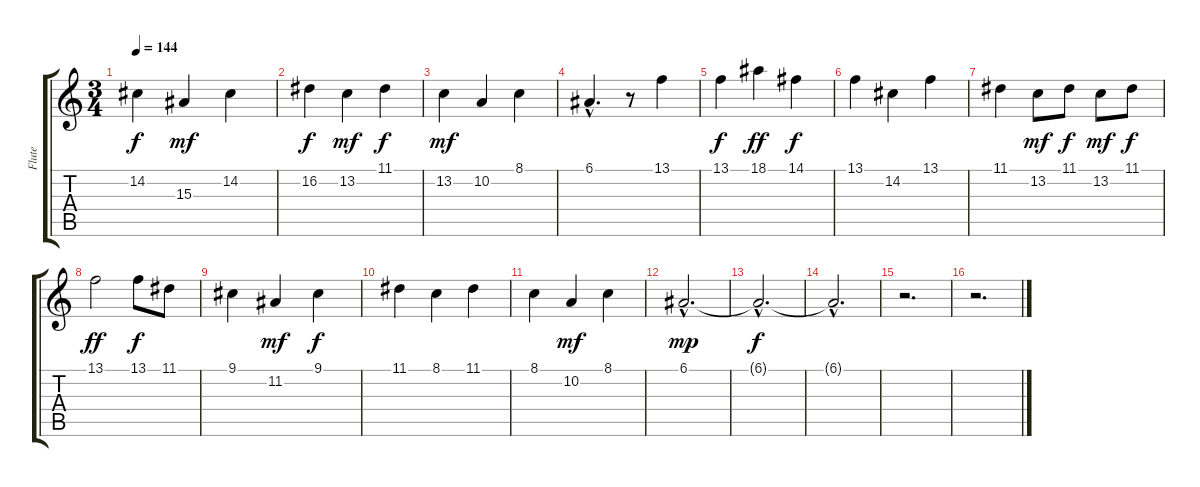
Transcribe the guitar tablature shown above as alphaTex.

\track ("Flute" "Flute") {instrument flute}
\staff {score tabs}
\tuning (E4 B3 G3 D3 A2 E2) {hide}
\ts (3 4)
\tempo 144
\clef g2
\ks c
14.2.4{dy f} 15.3.4{dy mf} 14.2.4 |
16.2.4{dy f} 13.2.4{dy mf} 11.1.4{dy f} |
13.2.4{dy mf} 10.2.4 8.1.4 |
6.1{hac}.4{d} r.8 13.1.4 |
13.1.4{dy f} 18.1.4{dy ff} 14.1.4{dy f} |
13.1.4 14.2.4 13.1.4 |
11.1.4 13.2.8{dy mf} 11.1.8{dy f} 13.2.8{dy mf} 11.1.8{dy f} |
13.1.2{dy ff} 13.1.8{dy f} 11.1.8 |
9.1.4 11.2.4{dy mf} 9.1.4{dy f} |
11.1.4 8.1.4 11.1.4 |
8.1.4 10.2.4{dy mf} 8.1.4 |
6.1{hac}.2{d dy mp} |
6.1{hac t}.2{d dy f} |
6.1{hac t}.2{d} |
r.2{d} |
r.2{d}
